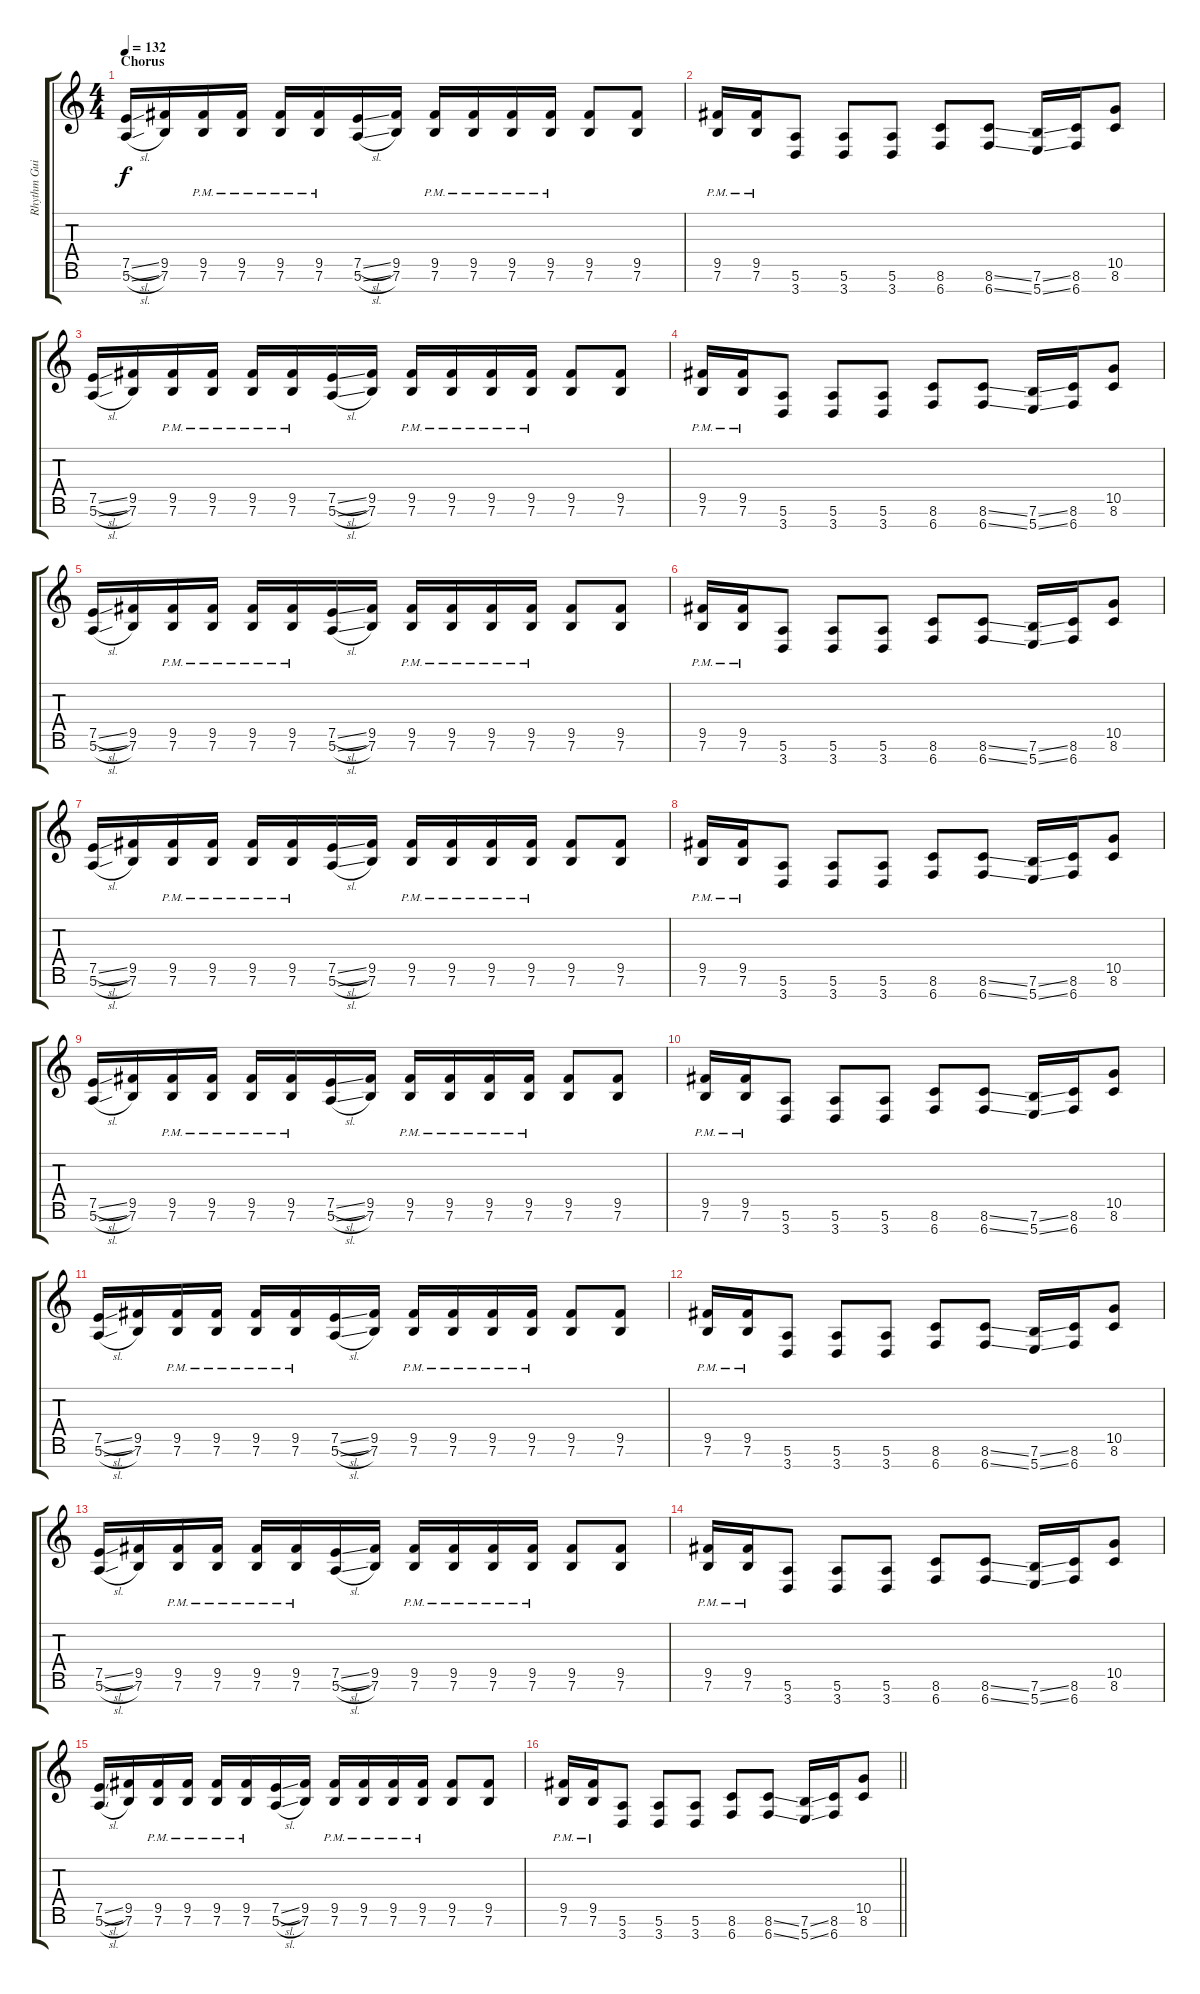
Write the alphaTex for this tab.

\track ("Rhythm Guitar 1" "Rhythm Gui") {instrument distortionguitar}
\staff {score tabs}
\tuning (E4 B3 G3 D3 A2 E2 B1) {hide}
\ts (4 4)
\section ("" "Chorus")
\tempo 132
\clef g2
\ks c
(7.5{sl} 5.6{sl}).16{dy f} (9.5 7.6).16 (9.5{pm} 7.6{pm}).16 (9.5{pm} 7.6{pm}).16 (9.5{pm} 7.6{pm}).16 (9.5{pm} 7.6{pm}).16 (7.5{sl} 5.6{sl}).16 (9.5 7.6).16 (9.5{pm} 7.6{pm}).16 (9.5{pm} 7.6{pm}).16 (9.5{pm} 7.6{pm}).16 (9.5{pm} 7.6{pm}).16 (9.5 7.6).8 (9.5 7.6).8 |
(9.5{pm} 7.6{pm}).16 (9.5{pm} 7.6{pm}).16 (5.6 3.7).8 (5.6 3.7).8 (5.6 3.7).8 (8.6 6.7).8 (8.6{ss} 6.7{ss}).8 (7.6{ss} 5.7{ss}).16 (8.6 6.7).16 (10.5 8.6).8 |
(7.5{sl} 5.6{sl}).16 (9.5 7.6).16 (9.5{pm} 7.6{pm}).16 (9.5{pm} 7.6{pm}).16 (9.5{pm} 7.6{pm}).16 (9.5{pm} 7.6{pm}).16 (7.5{sl} 5.6{sl}).16 (9.5 7.6).16 (9.5{pm} 7.6{pm}).16 (9.5{pm} 7.6{pm}).16 (9.5{pm} 7.6{pm}).16 (9.5{pm} 7.6{pm}).16 (9.5 7.6).8 (9.5 7.6).8 |
(9.5{pm} 7.6{pm}).16 (9.5{pm} 7.6{pm}).16 (5.6 3.7).8 (5.6 3.7).8 (5.6 3.7).8 (8.6 6.7).8 (8.6{ss} 6.7{ss}).8 (7.6{ss} 5.7{ss}).16 (8.6 6.7).16 (10.5 8.6).8 |
(7.5{sl} 5.6{sl}).16 (9.5 7.6).16 (9.5{pm} 7.6{pm}).16 (9.5{pm} 7.6{pm}).16 (9.5{pm} 7.6{pm}).16 (9.5{pm} 7.6{pm}).16 (7.5{sl} 5.6{sl}).16 (9.5 7.6).16 (9.5{pm} 7.6{pm}).16 (9.5{pm} 7.6{pm}).16 (9.5{pm} 7.6{pm}).16 (9.5{pm} 7.6{pm}).16 (9.5 7.6).8 (9.5 7.6).8 |
(9.5{pm} 7.6{pm}).16 (9.5{pm} 7.6{pm}).16 (5.6 3.7).8 (5.6 3.7).8 (5.6 3.7).8 (8.6 6.7).8 (8.6{ss} 6.7{ss}).8 (7.6{ss} 5.7{ss}).16 (8.6 6.7).16 (10.5 8.6).8 |
(7.5{sl} 5.6{sl}).16 (9.5 7.6).16 (9.5{pm} 7.6{pm}).16 (9.5{pm} 7.6{pm}).16 (9.5{pm} 7.6{pm}).16 (9.5{pm} 7.6{pm}).16 (7.5{sl} 5.6{sl}).16 (9.5 7.6).16 (9.5{pm} 7.6{pm}).16 (9.5{pm} 7.6{pm}).16 (9.5{pm} 7.6{pm}).16 (9.5{pm} 7.6{pm}).16 (9.5 7.6).8 (9.5 7.6).8 |
(9.5{pm} 7.6{pm}).16 (9.5{pm} 7.6{pm}).16 (5.6 3.7).8 (5.6 3.7).8 (5.6 3.7).8 (8.6 6.7).8 (8.6{ss} 6.7{ss}).8 (7.6{ss} 5.7{ss}).16 (8.6 6.7).16 (10.5 8.6).8 |
(7.5{sl} 5.6{sl}).16 (9.5 7.6).16 (9.5{pm} 7.6{pm}).16 (9.5{pm} 7.6{pm}).16 (9.5{pm} 7.6{pm}).16 (9.5{pm} 7.6{pm}).16 (7.5{sl} 5.6{sl}).16 (9.5 7.6).16 (9.5{pm} 7.6{pm}).16 (9.5{pm} 7.6{pm}).16 (9.5{pm} 7.6{pm}).16 (9.5{pm} 7.6{pm}).16 (9.5 7.6).8 (9.5 7.6).8 |
(9.5{pm} 7.6{pm}).16 (9.5{pm} 7.6{pm}).16 (5.6 3.7).8 (5.6 3.7).8 (5.6 3.7).8 (8.6 6.7).8 (8.6{ss} 6.7{ss}).8 (7.6{ss} 5.7{ss}).16 (8.6 6.7).16 (10.5 8.6).8 |
(7.5{sl} 5.6{sl}).16 (9.5 7.6).16 (9.5{pm} 7.6{pm}).16 (9.5{pm} 7.6{pm}).16 (9.5{pm} 7.6{pm}).16 (9.5{pm} 7.6{pm}).16 (7.5{sl} 5.6{sl}).16 (9.5 7.6).16 (9.5{pm} 7.6{pm}).16 (9.5{pm} 7.6{pm}).16 (9.5{pm} 7.6{pm}).16 (9.5{pm} 7.6{pm}).16 (9.5 7.6).8 (9.5 7.6).8 |
(9.5{pm} 7.6{pm}).16 (9.5{pm} 7.6{pm}).16 (5.6 3.7).8 (5.6 3.7).8 (5.6 3.7).8 (8.6 6.7).8 (8.6{ss} 6.7{ss}).8 (7.6{ss} 5.7{ss}).16 (8.6 6.7).16 (10.5 8.6).8 |
(7.5{sl} 5.6{sl}).16 (9.5 7.6).16 (9.5{pm} 7.6{pm}).16 (9.5{pm} 7.6{pm}).16 (9.5{pm} 7.6{pm}).16 (9.5{pm} 7.6{pm}).16 (7.5{sl} 5.6{sl}).16 (9.5 7.6).16 (9.5{pm} 7.6{pm}).16 (9.5{pm} 7.6{pm}).16 (9.5{pm} 7.6{pm}).16 (9.5{pm} 7.6{pm}).16 (9.5 7.6).8 (9.5 7.6).8 |
(9.5{pm} 7.6{pm}).16 (9.5{pm} 7.6{pm}).16 (5.6 3.7).8 (5.6 3.7).8 (5.6 3.7).8 (8.6 6.7).8 (8.6{ss} 6.7{ss}).8 (7.6{ss} 5.7{ss}).16 (8.6 6.7).16 (10.5 8.6).8 |
(7.5{sl} 5.6{sl}).16 (9.5 7.6).16 (9.5{pm} 7.6{pm}).16 (9.5{pm} 7.6{pm}).16 (9.5{pm} 7.6{pm}).16 (9.5{pm} 7.6{pm}).16 (7.5{sl} 5.6{sl}).16 (9.5 7.6).16 (9.5{pm} 7.6{pm}).16 (9.5{pm} 7.6{pm}).16 (9.5{pm} 7.6{pm}).16 (9.5{pm} 7.6{pm}).16 (9.5 7.6).8 (9.5 7.6).8 |
\barLineRight lightlight
(9.5{pm} 7.6{pm}).16 (9.5{pm} 7.6{pm}).16 (5.6 3.7).8 (5.6 3.7).8 (5.6 3.7).8 (8.6 6.7).8 (8.6{ss} 6.7{ss}).8 (7.6{ss} 5.7{ss}).16 (8.6 6.7).16 (10.5 8.6).8
